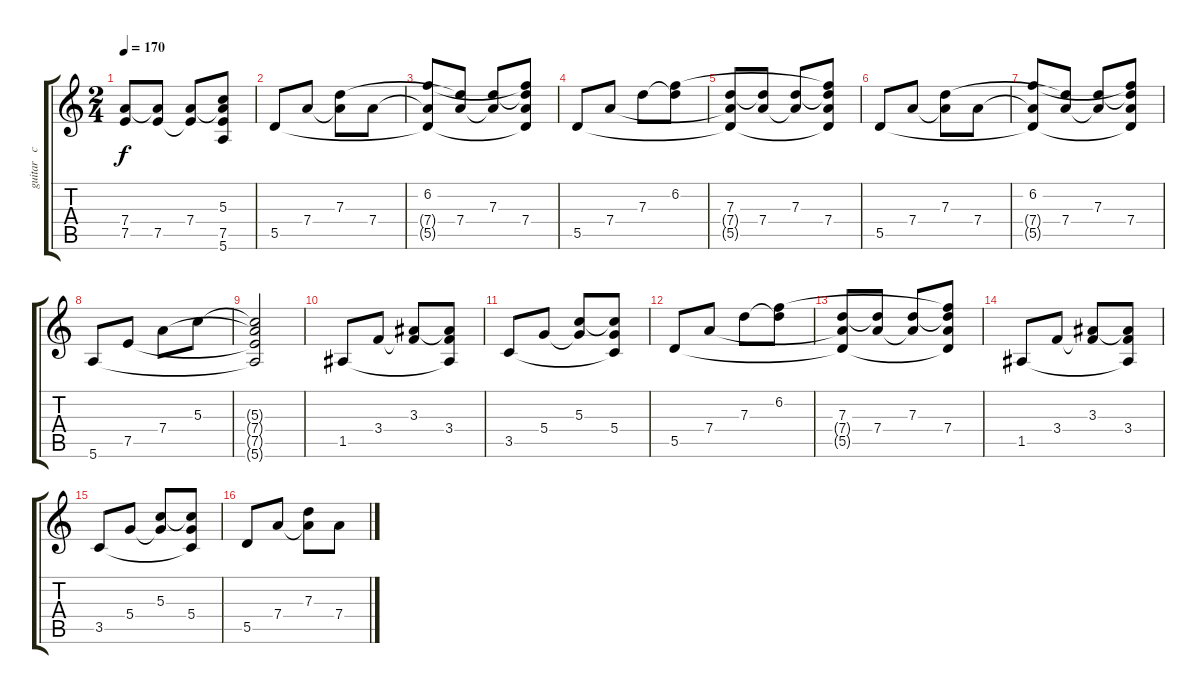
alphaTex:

\track ("guitar   clean   one" "guitar   c") {instrument acousticguitarnylon}
\staff {score tabs}
\tuning (E4 B3 G3 D3 A2 E2) {hide}
\ts (2 4)
\tempo 170
\clef g2
\ks c
(7.4 7.5{t}).8{dy f} (7.4{t} 7.5).8 (7.4 7.5{t}).8 (5.3{t} 7.4{t} 7.5 5.6{t}).8 |
5.5.8 7.4.8 (7.3 7.4{t}).8 7.4.8 |
(6.2 7.4{t} 5.5{t}).8 (7.3{t} 7.4).8 (7.3 7.4{t}).8 (6.2{t} 7.3{t} 7.4 5.5{t}).8 |
5.5.8 7.4.8 7.3.8 (6.2 7.3{t}).8 |
(7.3 7.4{t} 5.5{t}).8 (7.3{t} 7.4).8 (7.3 7.4{t}).8 (6.2{t} 7.3{t} 7.4 5.5{t}).8 |
5.5.8 7.4.8 (7.3 7.4{t}).8 7.4.8 |
(6.2 7.4{t} 5.5{t}).8 (7.3{t} 7.4).8 (7.3 7.4{t}).8 (6.2{t} 7.3{t} 7.4 5.5{t}).8 |
5.6.8 7.5.8 7.4.8 5.3.8 |
(5.3{t} 7.4{t} 7.5{t} 5.6{t}).2 |
1.5.8 3.4.8 (3.3 3.4{t}).8 (3.3{t} 3.4 1.5{t}).8 |
3.5.8 5.4.8 (5.3 5.4{t}).8 (5.3{t} 5.4 3.5{t}).8 |
5.5.8 7.4.8 7.3.8 (6.2 7.3{t}).8 |
(7.3 7.4{t} 5.5{t}).8 (7.3{t} 7.4).8 (7.3 7.4{t}).8 (6.2{t} 7.3{t} 7.4 5.5{t}).8 |
1.5.8 3.4.8 (3.3 3.4{t}).8 (3.3{t} 3.4 1.5{t}).8 |
3.5.8 5.4.8 (5.3 5.4{t}).8 (5.3{t} 5.4 3.5{t}).8 |
5.5.8 7.4.8 (7.3 7.4{t}).8 7.4.8
